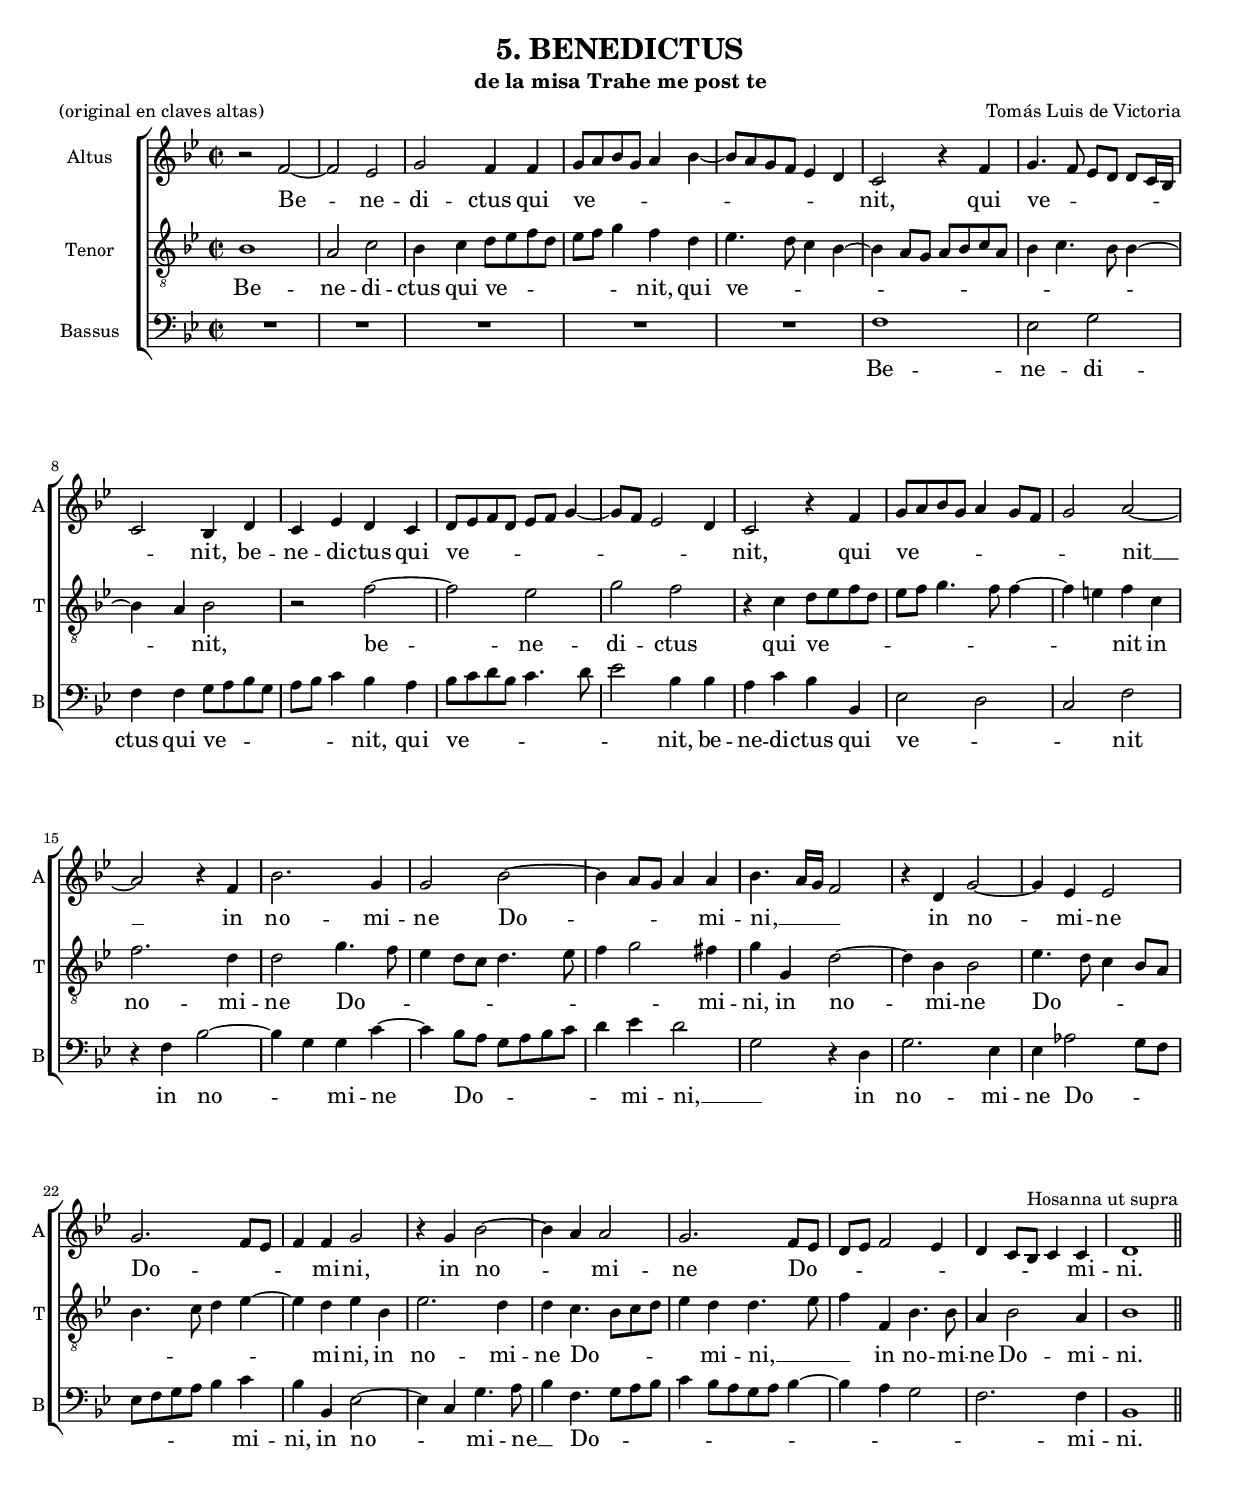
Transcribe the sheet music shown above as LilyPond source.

\version "2.18.0"
#(set-global-staff-size 16)

italicas=\override LyricText.font-shape = #'italic
rectas=\override LyricText.font-shape = #'upright


\header{
  composer="Tomás Luis de Victoria"
  title="5. BENEDICTUS"
  subtitle="de la misa Trahe me post te"
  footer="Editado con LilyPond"
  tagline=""
  poet = "(original en claves altas)"
}



%%%%%%%%%%%%%%%%%%%%%%%%%%%%%%%%%%%%%%%%%%%%%%%%%%%%%%%%%%%%%%%%%%%%%%%%%%%%%5

global={\key bes \major \time 2/2 }

altus={
  \transpose c' bes {
    r2 g' ~ |
    g' f' |
    a' g'4 g' |
    a'8 b' c'' a' b'4 c'' ~ |
    %5
    c''8 b' a' g' f'4 e' |
    d'2 r4 g' |
    a'4. g'8  f'[ e']  e'[ d'16 c'] |
    d'2 c'4 e' |
    d' f' e' d' |
    %10
    e'8 f' g' e' f' g' a'4 ~ |
    a'8 g' f'2 e'4 |
    d'2 r4 g' |
    a'8 b' c'' a' b'4 a'8 g' |
    a'2 b' ~ |
    %15
    b' r4 g' |
    c''2. a'4 |
    a'2 c'' ~ |
    c''4 b'8 a' b'4 b' |
    c''4. b'16 a' g'2 |
    %20
    r4 e' a'2 ~ |
    a'4 f' f'2 |
    a'2. g'8 f' |
    g'4 g' a'2 |
    r4 a' c''2 ~ |
    %25
    c''4 b' b'2 |
    a'2. g'8 f' |
    e' f' g'2 f'4 |
    e' d'8 c'^"Hosanna ut supra" d'4 d' |
    e'1 \bar "||"
  }
}

tenor={
  \transpose c' bes {
    c'1 |
    b2 d' |
    c'4 d' e'8 f' g' e' |
    f' g' a'4 g' e' |
    %5
    f'4. e'8 d'4 c' ~ |
    c' b8 a b c' d' b |
    c'4 d'4. c'8 c'4 ~ |
    c' b c'2 |
    r g' ~ |
    %10
    g' f' |
    a' g' |
    r4 d' e'8 f' g' e' |
    f' g' a'4. g'8 g'4 ~ |
    g' fis' g' d' |
    %15
    g'2. e'4 |
    e'2 a'4. g'8 |
    f'4 e'8 d' e'4. f'8 |
    g'4 a'2 gis'4 |
    a' a e'2 ~ |
    %20
    e'4 c' c'2 |
    f'4. e'8 d'4 c'8 b |
    c'4. d'8 e'4 f' ~ |
    f' e' f' c' |
    f'2. e'4 |
    %25
    e' d'4. c'8 d' e' |
    f'4 e' e'4. f'8 |
    g'4 g c'4. c'8 |
    b4 c'2 b4 |
    c'1
  }
}

bassus={
  \transpose c' bes {
    R1*4/4 |
    R1*4/4 |
    R1*4/4 |
    R1*4/4 |
    %5
    R1*4/4 |
    g1 |
    f2 a |
    g4 g a8 b c' a |
    b c' d'4 c' b |
    %10
    c'8 d' e' c' d'4. e'8 |
    f'2 c'4 c' |
    b d' c' c |
    f2 e |
    d g |
    %15
    r4 g c'2 ~ |
    c'4 a a d' ~ |
    d' c'8 b a b c' d' |
    e'4 f' e'2 |
    a r4 e |
    %20
    a2. f4 |
    f bes2 a8 g |
    f g a b c'4 d' |
    c' c f2 ~ |
    f4 d a4. b8 |
    %25
    c'4 g4. a8 b c' |
    d'4  c'8[ b a b] c'4 ~ |
    c' b a2 |
    g2. g4 |
    c1 
  }
}

textoaltus=\lyricmode{
  Be -- ne -- di -- ctus qui ve -- _ _ _ _ _ _ _ _ _ _ nit,
  qui ve -- _ _ _ _ _ _ _ nit,
  be -- ne -- di -- ctus qui ve -- _ _ _ _ _ _ _ _ _ nit,
  qui ve -- _ _ _ _ _ _ _ nit __
  in no -- mi -- ne Do -- _ _ _ mi -- ni, __ _ _ _ 
  in no -- mi -- ne Do -- _ _ _ mi -- ni,
  in no -- _ mi -- ne Do -- _ _ _ _ _ _ _ _ _ mi -- ni.
}

textotenor=\lyricmode{
  Be -- ne -- di -- ctus qui ve -- _ _ _ _ _ _ nit,
  qui ve -- _ _ _ _ _ _ _ _ _ _ _ _ _ _ nit,
  be -- ne -- di -- ctus qui ve -- _ _ _ _ _ _ _ _ _ nit
  in no -- mi -- ne Do -- _ _ _ _ _ _ _ _ mi -- ni,
  in no -- mi -- ne Do -- _ _ _ _ _ _ _ _ mi -- ni,
  in no -- mi -- ne Do -- _ _ _ _ mi -- ni, __ _ _ 
  in no -- mi -- ne Do -- mi -- ni.
}

textobassus=\lyricmode{
  Be -- ne -- di -- ctus qui ve -- _ _ _ _ _ _ nit, 
  qui ve -- _ _ _ _ _ _ nit,
  be -- ne -- di -- ctus qui ve -- _ _ nit
  in no -- _ mi -- ne Do -- _ _ _ _ _ _ mi -- ni, __ _
  in no -- mi -- ne Do -- _ _ _ _ _ _ _ mi -- ni,
  in no -- _ mi -- ne __ _ 
  Do -- _ _ _ _ _ _ _ _ _ _ _ _ mi -- ni.
}

\score {
  \new ChoirStaff <<
    \new Staff = "v2" {
      \set Staff.instrumentName = "Altus"
      \set Staff.shortInstrumentName = "A"
      \clef treble
      \new Voice = "v2" {
        \global
        \altus
      }
    }
    \new Lyrics = "v2"

    \context Lyrics="v2" {
      \lyricsto "v2" {
        \textoaltus
      }
    }

    \new Staff = "v4" {
      \set Staff.instrumentName = "Tenor"
      \set Staff.shortInstrumentName = "T"
      \override Staff.VerticalAxisGroup.Y-extent = #'(0 . 0)
      \clef "G_8"
      \new Voice = "v4" {
        \global
        \tenor
      }
    }
    \new Lyrics = "v4"

    \context Lyrics="v4" {
      \lyricsto "v4" {
        \textotenor
      }
    }

    \new Staff = "v5" {
      \set Staff.instrumentName = "Bassus"
      \set Staff.shortInstrumentName = "B"
      \clef bass
      \new Voice = "v5" {
        \global
        \bassus
      }
    }
  
    \context Lyrics="v5" {
      \lyricsto "v5" {
        \textobassus
      }
    }
  >>
}


\layout {
  line-width=19.0 \cm
  interscoreline= 0.0 \cm
  interscorelinefill= 1.0
  textheight= 26.2 \cm
  first-page-number = no
  \context { \Lyrics \override LyricText.font-size = #2 }
  %	\context { \Staff \RemoveEmptyStaves }
  \context { \Score \override BarNumber.padding = #2 }

}

\paper {
% system-count = #4
 bottom-margin = #50
 ragged-last-bottom = ##f
% ragged-bottom = ##f
}

%
\midi {
  \tempo 4 = 120
}








%{
convert-ly (GNU LilyPond) 2.18.2  convert-ly: Processing `'...
Applying conversion: 1.5.33, 1.5.38, 1.5.40, 1.5.49, 1.5.52, 1.5.56,
1.5.58, 1.5.59, 1.5.62, 1.5.67, 1.5.68, 1.5.71, 1.5.72, 1.6.5, 1.7.1,
1.7.2, 1.7.3, 1.7.4, 1.7.5, 1.7.6, 1.7.10, 1.7.11, 1.7.13, 1.7.15,
1.7.16, 1.7.17, 1.7.18, 1.7.19, 1.7.22, 1.7.23, 1.7.24, 1.7.28, 1.9.0,
1.9.1, 1.9.2, 1.9.3, 1.9.4, 1.9.5, 1.9.6, 1.9.7, 1.9.8, 2.1.1, 2.1.2,
2.1.3, 2.1.4, 2.1.7, 2.1.10, 2.1.11, 2.1.12, 2.1.13, 2.1.14, 2.1.15,
2.1.16, 2.1.17, 2.1.18, 2.1.19, 2.1.20, 2.1.21, 2.1.22, 2.1.23,
2.1.24, 2.1.25, 2.1.26, 2.1.27, 2.1.28, 2.1.29, 2.1.30, 2.1.31,
2.1.33, 2.1.34, 2.1.36, 2.2.0, 2.3.1, 2.3.2,  Not smart enough to
convert textheight. Please refer to the manual for details, and update
manually. Page layout has been changed, using paper size and margins.
textheight is no longer used. 2.3.4, 2.3.6, 2.3.8, 2.3.9, 2.3.10,
2.3.11, 2.3.12, 2.3.16, 2.3.17, 2.3.18, 2.3.22, 2.3.23, 2.3.24,
2.3.25, 2.4.0, 2.5.0, 2.5.1, 2.5.2, 2.5.3, 2.5.12, 2.5.13, 2.5.17,
2.5.18, 2.5.21, 2.5.25, 2.6.0, 2.7.0, 2.7.1, 2.7.2, 2.7.4, 2.7.6,
2.7.10, 2.7.11, 2.7.12, 2.7.13, 2.7.14, 2.7.15, 2.7.22, 2.7.24,
2.7.28, 2.7.29, 2.7.30, 2.7.31, 2.7.32, 2.7.32, 2.7.36, 2.7.40, 2.9.4,
2.9.6, 2.9.9, 2.9.11, 2.9.13, 2.9.16, 2.9.19, 2.10.0, 2.11.2, 2.11.3,
2.11.5, 2.11.6, 2.11.10, 2.11.11, 2.11.13, 2.11.15, 2.11.23, 2.11.35,
2.11.38, 2.11.46, 2.11.48, 2.11.50, 2.11.51, 2.11.52, 2.11.53,
2.11.55, 2.11.57, 2.11.60, 2.11.61, 2.11.62, 2.11.64, 2.12.0, 2.12.3,
Not smart enough to convert oldaddlyrics. oldaddlyrics is no longer
supported.           Use addlyrics or lyrsicsto instead. Please refer
to the manual for details, and update manually. convert-ly: error:
Error while converting Stopping at last successful rule   convert-ly:
warning: There was 1 error.
%}


%{
convert-ly (GNU LilyPond) 2.18.2  convert-ly: Processing `'...
Applying conversion: 2.12.3, 2.13.0, 2.13.1, 2.13.4, 2.13.10, 2.13.16,
2.13.18, 2.13.20, 2.13.27, 2.13.29, 2.13.31, 2.13.36, 2.13.39,
2.13.40, 2.13.42, 2.13.44, 2.13.46, 2.13.48, 2.13.51, 2.14.0, 2.15.7,
2.15.9, 2.15.10, 2.15.16, 2.15.17, 2.15.18, 2.15.19, 2.15.20, 2.15.25,
2.15.32, 2.15.39, 2.15.40, 2.15.42, 2.15.43, 2.16.0, 2.17.0, 2.17.4,
2.17.5, 2.17.6, 2.17.11, 2.17.14, 2.17.15, 2.17.18, 2.17.19, 2.17.20,
2.17.25, 2.17.27, 2.17.29, 2.17.97, 2.18.0
%}
